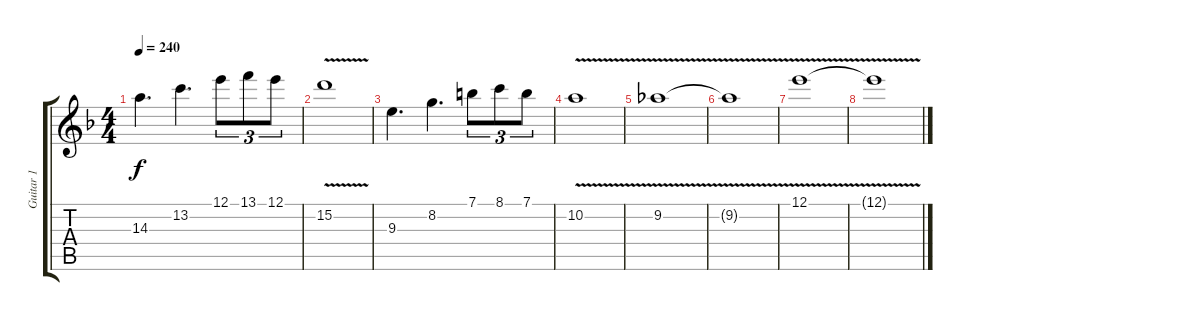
\track ("Guitar 1" "Guitar 1") {instrument distortionguitar}
\staff {score tabs}
\tuning (E4 B3 G3 D3 A2 E2) {hide}
\ts (4 4)
\tempo 240
\clef g2
\ks f
14.3.4{d dy f} 13.2.4{d} 12.1.8{tu (3 2)} 13.1.8{tu (3 2)} 12.1.8{tu (3 2)} |
15.2{v}.1 |
9.3.4{d} 8.2.4{d} 7.1.8{tu (3 2)} 8.1.8{tu (3 2)} 7.1.8{tu (3 2)} |
10.2{v}.1 |
9.2{v}.1 |
9.2{t}.1 |
12.1{v}.1 |
12.1{t}.1
